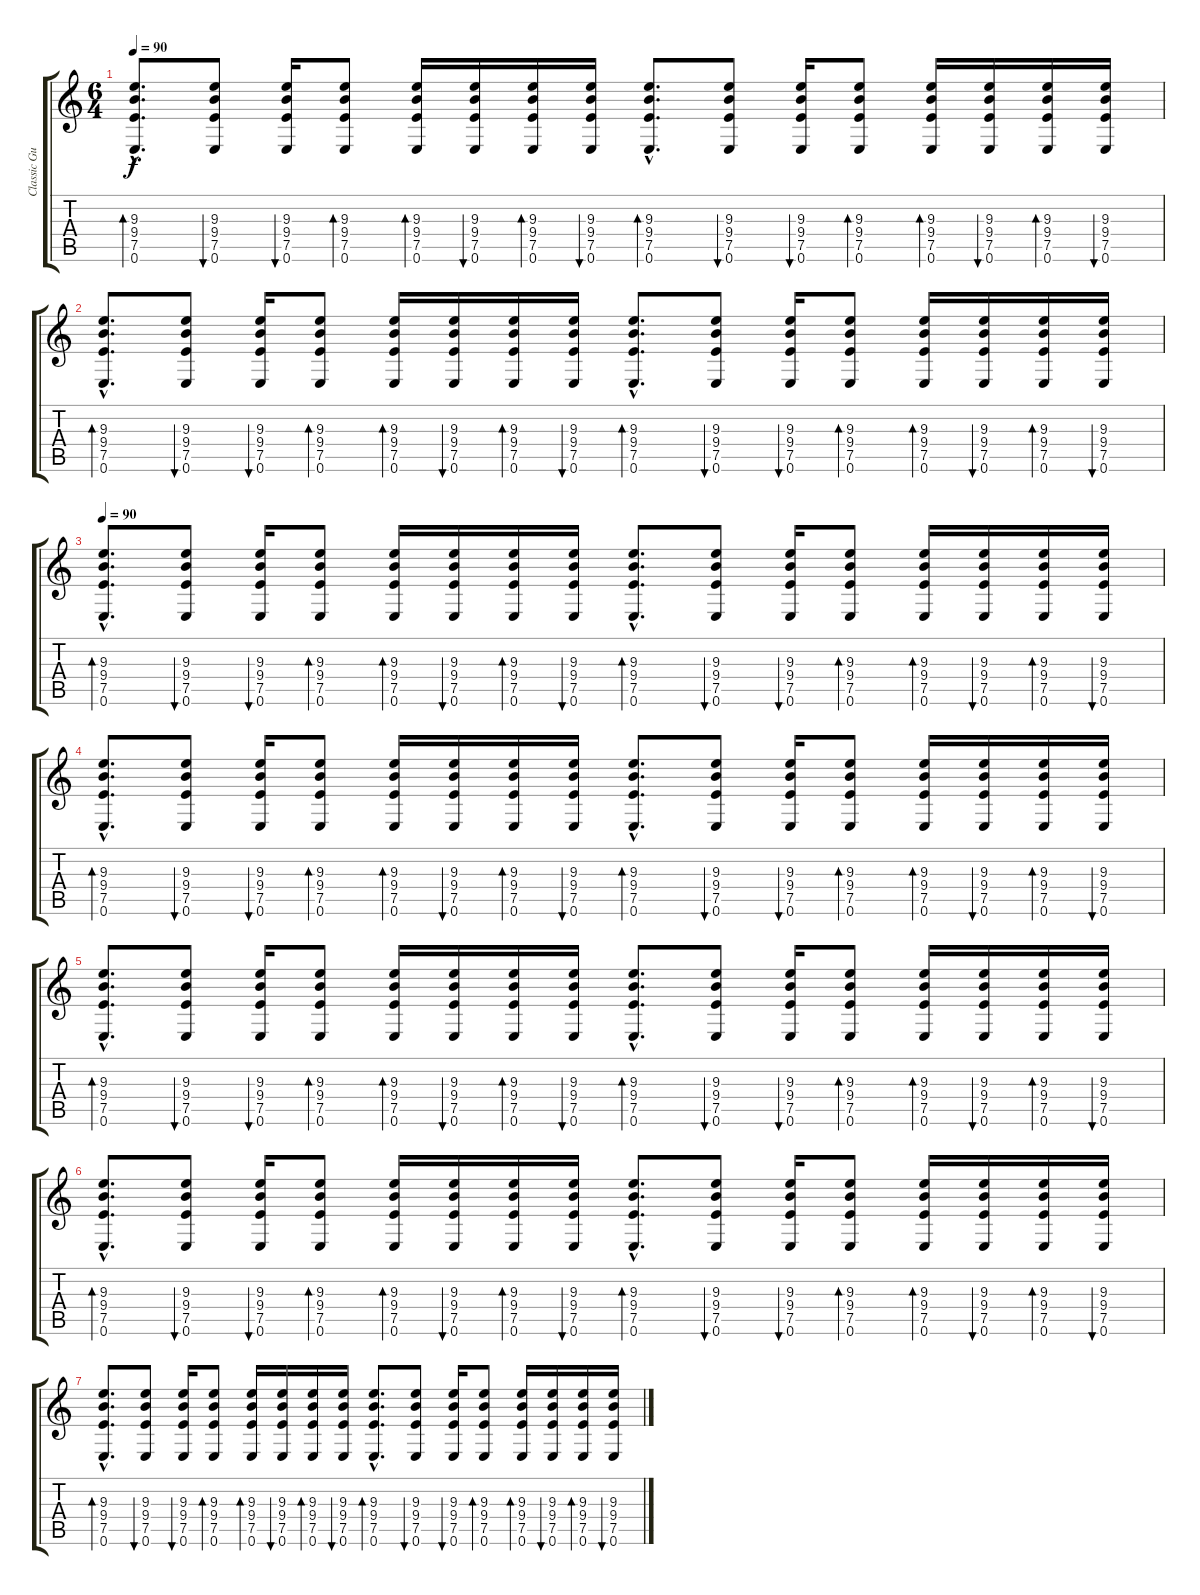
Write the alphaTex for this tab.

\track ("Classic Guitar" "Classic Gu") {instrument acousticguitarnylon}
\staff {score tabs}
\tuning (E4 B3 G3 D3 A2 E2) {hide}
\ts (6 4)
\tempo 90
\clef g2
\ks c
(9.3{hac} 9.4{hac} 7.5{hac} 0.6{hac}).8{d bd 60 dy f} (9.3 9.4 7.5 0.6).8{bu 60} (9.3 9.4 7.5 0.6).16{bu 60} (9.3 9.4 7.5 0.6).8{bd 60} (9.3 9.4 7.5 0.6).16{bd 60} (9.3 9.4 7.5 0.6).16{bu 60} (9.3 9.4 7.5 0.6).16{bd 60} (9.3 9.4 7.5 0.6).16{bu 60} (9.3{hac} 9.4{hac} 7.5{hac} 0.6{hac}).8{d bd 60} (9.3 9.4 7.5 0.6).8{bu 60} (9.3 9.4 7.5 0.6).16{bu 60} (9.3 9.4 7.5 0.6).8{bd 60} (9.3 9.4 7.5 0.6).16{bd 60} (9.3 9.4 7.5 0.6).16{bu 60} (9.3 9.4 7.5 0.6).16{bd 60} (9.3 9.4 7.5 0.6).16{bu 60} |
(9.3{hac} 9.4{hac} 7.5{hac} 0.6{hac}).8{d bd 60} (9.3 9.4 7.5 0.6).8{bu 60} (9.3 9.4 7.5 0.6).16{bu 60} (9.3 9.4 7.5 0.6).8{bd 60} (9.3 9.4 7.5 0.6).16{bd 60} (9.3 9.4 7.5 0.6).16{bu 60} (9.3 9.4 7.5 0.6).16{bd 60} (9.3 9.4 7.5 0.6).16{bu 60} (9.3{hac} 9.4{hac} 7.5{hac} 0.6{hac}).8{d bd 60} (9.3 9.4 7.5 0.6).8{bu 60} (9.3 9.4 7.5 0.6).16{bu 60} (9.3 9.4 7.5 0.6).8{bd 60} (9.3 9.4 7.5 0.6).16{bd 60} (9.3 9.4 7.5 0.6).16{bu 60} (9.3 9.4 7.5 0.6).16{bd 60} (9.3 9.4 7.5 0.6).16{bu 60} |
\tempo 90
(9.3{hac} 9.4{hac} 7.5{hac} 0.6{hac}).8{d bd 60} (9.3 9.4 7.5 0.6).8{bu 60} (9.3 9.4 7.5 0.6).16{bu 60} (9.3 9.4 7.5 0.6).8{bd 60} (9.3 9.4 7.5 0.6).16{bd 60} (9.3 9.4 7.5 0.6).16{bu 60} (9.3 9.4 7.5 0.6).16{bd 60} (9.3 9.4 7.5 0.6).16{bu 60} (9.3{hac} 9.4{hac} 7.5{hac} 0.6{hac}).8{d bd 60} (9.3 9.4 7.5 0.6).8{bu 60} (9.3 9.4 7.5 0.6).16{bu 60} (9.3 9.4 7.5 0.6).8{bd 60} (9.3 9.4 7.5 0.6).16{bd 60} (9.3 9.4 7.5 0.6).16{bu 60} (9.3 9.4 7.5 0.6).16{bd 60} (9.3 9.4 7.5 0.6).16{bu 60} |
(9.3{hac} 9.4{hac} 7.5{hac} 0.6{hac}).8{d bd 60 volume 9} (9.3 9.4 7.5 0.6).8{bu 60} (9.3 9.4 7.5 0.6).16{bu 60} (9.3 9.4 7.5 0.6).8{bd 60} (9.3 9.4 7.5 0.6).16{bd 60} (9.3 9.4 7.5 0.6).16{bu 60} (9.3 9.4 7.5 0.6).16{bd 60} (9.3 9.4 7.5 0.6).16{bu 60} (9.3{hac} 9.4{hac} 7.5{hac} 0.6{hac}).8{d bd 60} (9.3 9.4 7.5 0.6).8{bu 60} (9.3 9.4 7.5 0.6).16{bu 60} (9.3 9.4 7.5 0.6).8{bd 60} (9.3 9.4 7.5 0.6).16{bd 60} (9.3 9.4 7.5 0.6).16{bu 60} (9.3 9.4 7.5 0.6).16{bd 60} (9.3 9.4 7.5 0.6).16{bu 60} |
(9.3{hac} 9.4{hac} 7.5{hac} 0.6{hac}).8{d bd 60 volume 5} (9.3 9.4 7.5 0.6).8{bu 60} (9.3 9.4 7.5 0.6).16{bu 60} (9.3 9.4 7.5 0.6).8{bd 60} (9.3 9.4 7.5 0.6).16{bd 60} (9.3 9.4 7.5 0.6).16{bu 60} (9.3 9.4 7.5 0.6).16{bd 60} (9.3 9.4 7.5 0.6).16{bu 60} (9.3{hac} 9.4{hac} 7.5{hac} 0.6{hac}).8{d bd 60} (9.3 9.4 7.5 0.6).8{bu 60} (9.3 9.4 7.5 0.6).16{bu 60} (9.3 9.4 7.5 0.6).8{bd 60} (9.3 9.4 7.5 0.6).16{bd 60} (9.3 9.4 7.5 0.6).16{bu 60} (9.3 9.4 7.5 0.6).16{bd 60} (9.3 9.4 7.5 0.6).16{bu 60} |
(9.3{hac} 9.4{hac} 7.5{hac} 0.6{hac}).8{d bd 60 volume 3} (9.3 9.4 7.5 0.6).8{bu 60} (9.3 9.4 7.5 0.6).16{bu 60} (9.3 9.4 7.5 0.6).8{bd 60} (9.3 9.4 7.5 0.6).16{bd 60} (9.3 9.4 7.5 0.6).16{bu 60} (9.3 9.4 7.5 0.6).16{bd 60} (9.3 9.4 7.5 0.6).16{bu 60} (9.3{hac} 9.4{hac} 7.5{hac} 0.6{hac}).8{d bd 60} (9.3 9.4 7.5 0.6).8{bu 60} (9.3 9.4 7.5 0.6).16{bu 60} (9.3 9.4 7.5 0.6).8{bd 60} (9.3 9.4 7.5 0.6).16{bd 60} (9.3 9.4 7.5 0.6).16{bu 60} (9.3 9.4 7.5 0.6).16{bd 60} (9.3 9.4 7.5 0.6).16{bu 60} |
(9.3{hac} 9.4{hac} 7.5{hac} 0.6{hac}).8{d bd 60 volume 0} (9.3 9.4 7.5 0.6).8{bu 60} (9.3 9.4 7.5 0.6).16{bu 60} (9.3 9.4 7.5 0.6).8{bd 60} (9.3 9.4 7.5 0.6).16{bd 60} (9.3 9.4 7.5 0.6).16{bu 60} (9.3 9.4 7.5 0.6).16{bd 60} (9.3 9.4 7.5 0.6).16{bu 60} (9.3{hac} 9.4{hac} 7.5{hac} 0.6{hac}).8{d bd 60} (9.3 9.4 7.5 0.6).8{bu 60} (9.3 9.4 7.5 0.6).16{bu 60} (9.3 9.4 7.5 0.6).8{bd 60} (9.3 9.4 7.5 0.6).16{bd 60} (9.3 9.4 7.5 0.6).16{bu 60} (9.3 9.4 7.5 0.6).16{bd 60} (9.3 9.4 7.5 0.6).16{bu 60}
